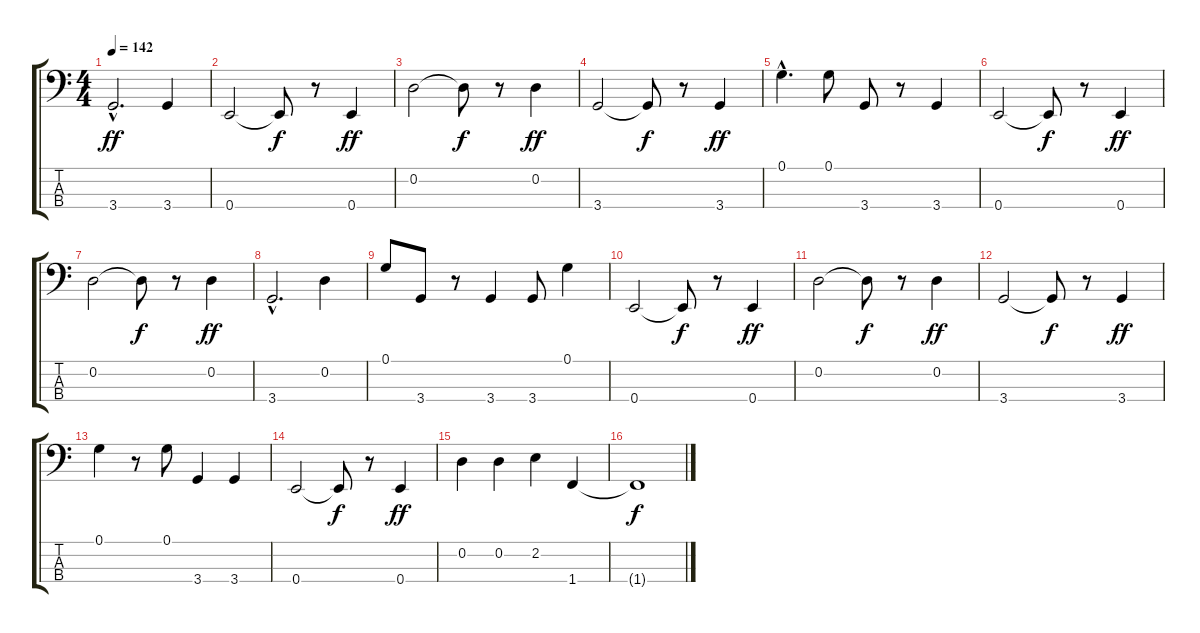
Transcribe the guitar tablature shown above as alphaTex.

\track "" {instrument electricbassfinger}
\staff {score tabs}
\tuning (G2 D2 A1 E1) {hide}
\ts (4 4)
\tempo 142
\clef f4
\ks c
3.4{hac}.2{d dy ff} 3.4.4 |
0.4.2 0.4{t}.8{dy f} r.8 0.4.4{dy ff} |
0.2.2 0.2{t}.8{dy f} r.8 0.2.4{dy ff} |
3.4.2 3.4{t}.8{dy f} r.8 3.4.4{dy ff} |
0.1{hac}.4{d} 0.1.8 3.4.8 r.8 3.4.4 |
0.4.2 0.4{t}.8{dy f} r.8 0.4.4{dy ff} |
0.2.2 0.2{t}.8{dy f} r.8 0.2.4{dy ff} |
3.4{hac}.2{d} 0.2.4 |
0.1.8 3.4.8 r.8 3.4.4 3.4.8 0.1.4 |
0.4.2 0.4{t}.8{dy f} r.8 0.4.4{dy ff} |
0.2.2 0.2{t}.8{dy f} r.8 0.2.4{dy ff} |
3.4.2 3.4{t}.8{dy f} r.8 3.4.4{dy ff} |
0.1.4 r.8 0.1.8 3.4.4 3.4.4 |
0.4.2 0.4{t}.8{dy f} r.8 0.4.4{dy ff} |
0.2.4 0.2.4 2.2.4 1.4.4 |
1.4{t}.1{dy f}
